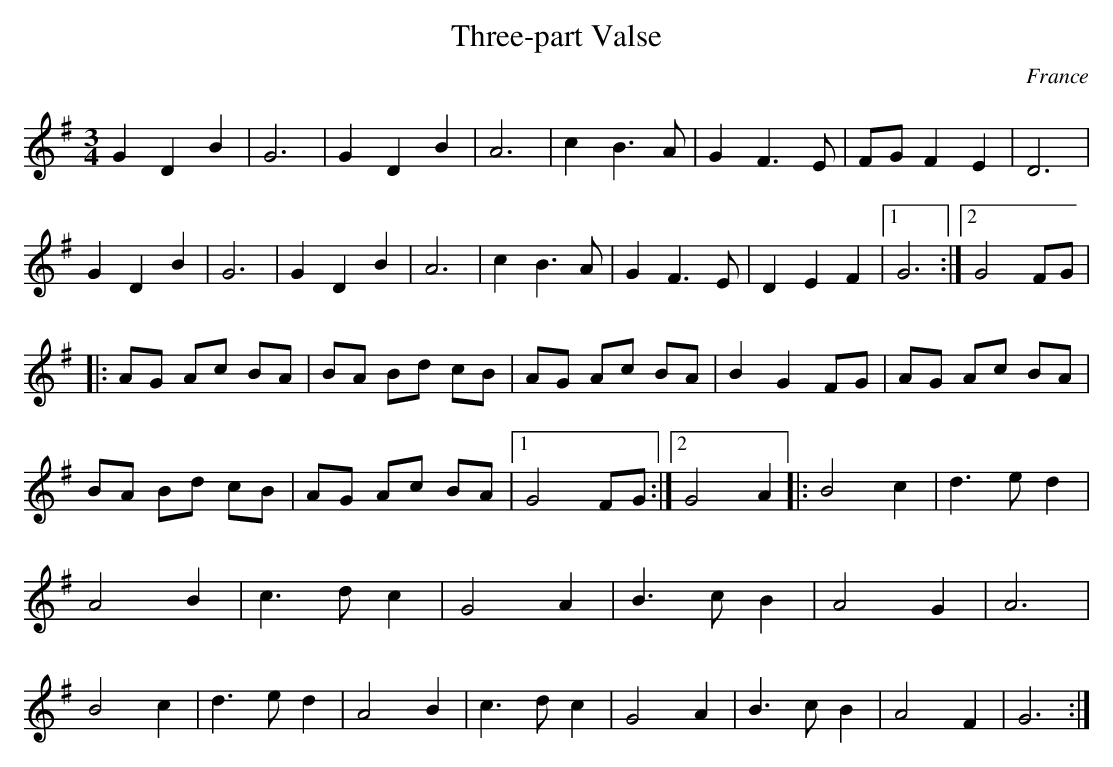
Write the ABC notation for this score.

X:1
T:Three-part Valse
L:1/4
M:3/4
O:France
K:G
GDB | G3 | GDB | A3 | cB>A | GF>E | F/G/FE | D3 |
GDB | G3 | GDB | A3| cB>A | GF>E |DEF |1 G3 :|2 G2F/G/ |
|: A/G/ A/c/ B/A/ | B/A/ B/d/ c/B/ | A/G/ A/c/ B/A/ | BGF/G/ | A/G/ A/c/ B/A/ |
B/A/ B/d/ c/B/ | A/G/ A/c/ B/A/ |1 G2F/G/ :|2 G2A |:B2c | d>ed |
A2B | c>dc | G2A | B>cB | A2G | A3 |
B2c | d>ed | A2B | c>dc | G2A | B>cB | A2F | G3 :|
